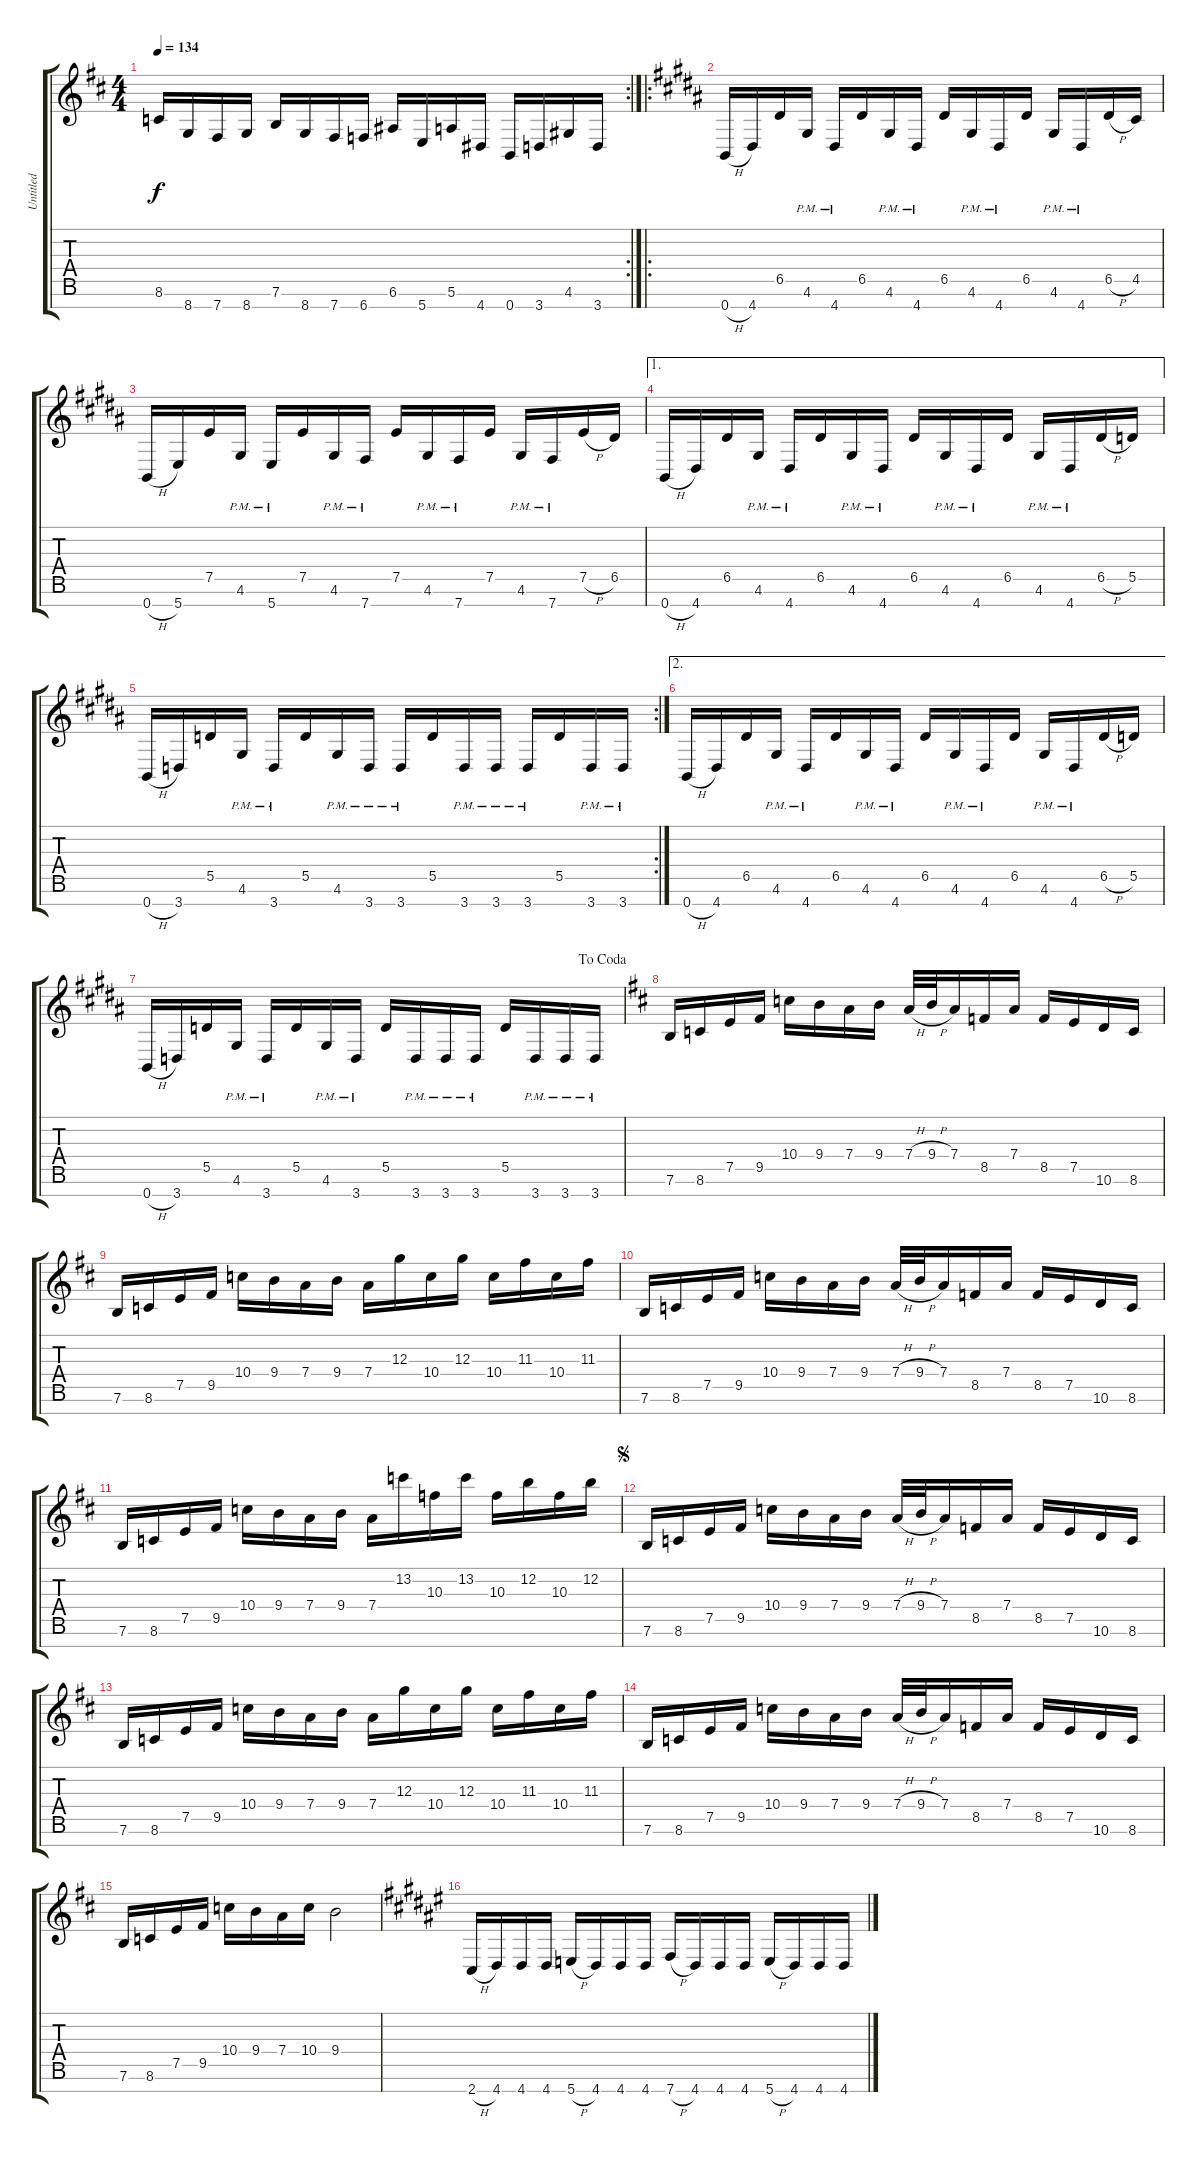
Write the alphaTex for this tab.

\track ("Untitled" "Untitled") {instrument distortionguitar}
\staff {score tabs}
\tuning (E4 B3 G3 D3 A2 E2 B1) {hide}
\rc 2
\ts (4 4)
\tempo 134
\clef g2
\ks d
8.6.16{dy f} 8.7.16 7.7.16 8.7.16 7.6.16 8.7.16 7.7.16 6.7.16 6.6.16 5.7.16 5.6.16 4.7.16 0.7.16 3.7.16 4.6.16 3.7.16 |
\ro
\ks b
0.7{h}.16 4.7.16 6.5.16 4.6{pm}.16 4.7{pm}.16 6.5.16 4.6{pm}.16 4.7{pm}.16 6.5.16 4.6{pm}.16 4.7{pm}.16 6.5.16 4.6{pm}.16 4.7{pm}.16 6.5{h}.16 4.5.16 |
0.7{h}.16 5.7.16 7.5.16 4.6{pm}.16 5.7{pm}.16 7.5.16 4.6{pm}.16 7.7{pm}.16 7.5.16 4.6{pm}.16 7.7{pm}.16 7.5.16 4.6{pm}.16 7.7{pm}.16 7.5{h}.16 6.5.16 |
\ae 1
0.7{h}.16 4.7.16 6.5.16 4.6{pm}.16 4.7{pm}.16 6.5.16 4.6{pm}.16 4.7{pm}.16 6.5.16 4.6{pm}.16 4.7{pm}.16 6.5.16 4.6{pm}.16 4.7{pm}.16 6.5{h}.16 5.5.16 |
\rc 2
0.7{h}.16 3.7.16 5.5.16 4.6{pm}.16 3.7{pm}.16 5.5.16 4.6{pm}.16 3.7{pm}.16 3.7{pm}.16 5.5.16 3.7{pm}.16 3.7{pm}.16 3.7{pm}.16 5.5.16 3.7{pm}.16 3.7{pm}.16 |
\ae 2
0.7{h}.16 4.7.16 6.5.16 4.6{pm}.16 4.7{pm}.16 6.5.16 4.6{pm}.16 4.7{pm}.16 6.5.16 4.6{pm}.16 4.7{pm}.16 6.5.16 4.6{pm}.16 4.7{pm}.16 6.5{h}.16 5.5.16 |
\jump dacoda
0.7{h}.16 3.7.16 5.5.16 4.6{pm}.16 3.7{pm}.16 5.5.16 4.6{pm}.16 3.7{pm}.16 5.5.16 3.7{pm}.16 3.7{pm}.16 3.7{pm}.16 5.5.16 3.7{pm}.16 3.7{pm}.16 3.7{pm}.16 |
\ks d
7.6.16 8.6.16 7.5.16 9.5.16 10.4.16 9.4.16 7.4.16 9.4.16 7.4{h}.32 9.4{h}.32 7.4.16 8.5.16 7.4.16 8.5.16 7.5.16 10.6.16 8.6.16 |
7.6.16 8.6.16 7.5.16 9.5.16 10.4.16 9.4.16 7.4.16 9.4.16 7.4.16 12.3.16 10.4.16 12.3.16 10.4.16 11.3.16 10.4.16 11.3.16 |
7.6.16 8.6.16 7.5.16 9.5.16 10.4.16 9.4.16 7.4.16 9.4.16 7.4{h}.32 9.4{h}.32 7.4.16 8.5.16 7.4.16 8.5.16 7.5.16 10.6.16 8.6.16 |
7.6.16 8.6.16 7.5.16 9.5.16 10.4.16 9.4.16 7.4.16 9.4.16 7.4.16 13.2.16 10.3.16 13.2.16 10.3.16 12.2.16 10.3.16 12.2.16 |
\jump segno
7.6.16 8.6.16 7.5.16 9.5.16 10.4.16 9.4.16 7.4.16 9.4.16 7.4{h}.32 9.4{h}.32 7.4.16 8.5.16 7.4.16 8.5.16 7.5.16 10.6.16 8.6.16 |
7.6.16 8.6.16 7.5.16 9.5.16 10.4.16 9.4.16 7.4.16 9.4.16 7.4.16 12.3.16 10.4.16 12.3.16 10.4.16 11.3.16 10.4.16 11.3.16 |
7.6.16 8.6.16 7.5.16 9.5.16 10.4.16 9.4.16 7.4.16 9.4.16 7.4{h}.32 9.4{h}.32 7.4.16 8.5.16 7.4.16 8.5.16 7.5.16 10.6.16 8.6.16 |
7.6.16 8.6.16 7.5.16 9.5.16 10.4.16 9.4.16 7.4.16 10.4.16 9.4.2 |
\ks f#
2.7{h}.16 4.7.16 4.7.16 4.7.16 5.7{h}.16 4.7.16 4.7.16 4.7.16 7.7{h}.16 4.7.16 4.7.16 4.7.16 5.7{h}.16 4.7.16 4.7.16 4.7.16
